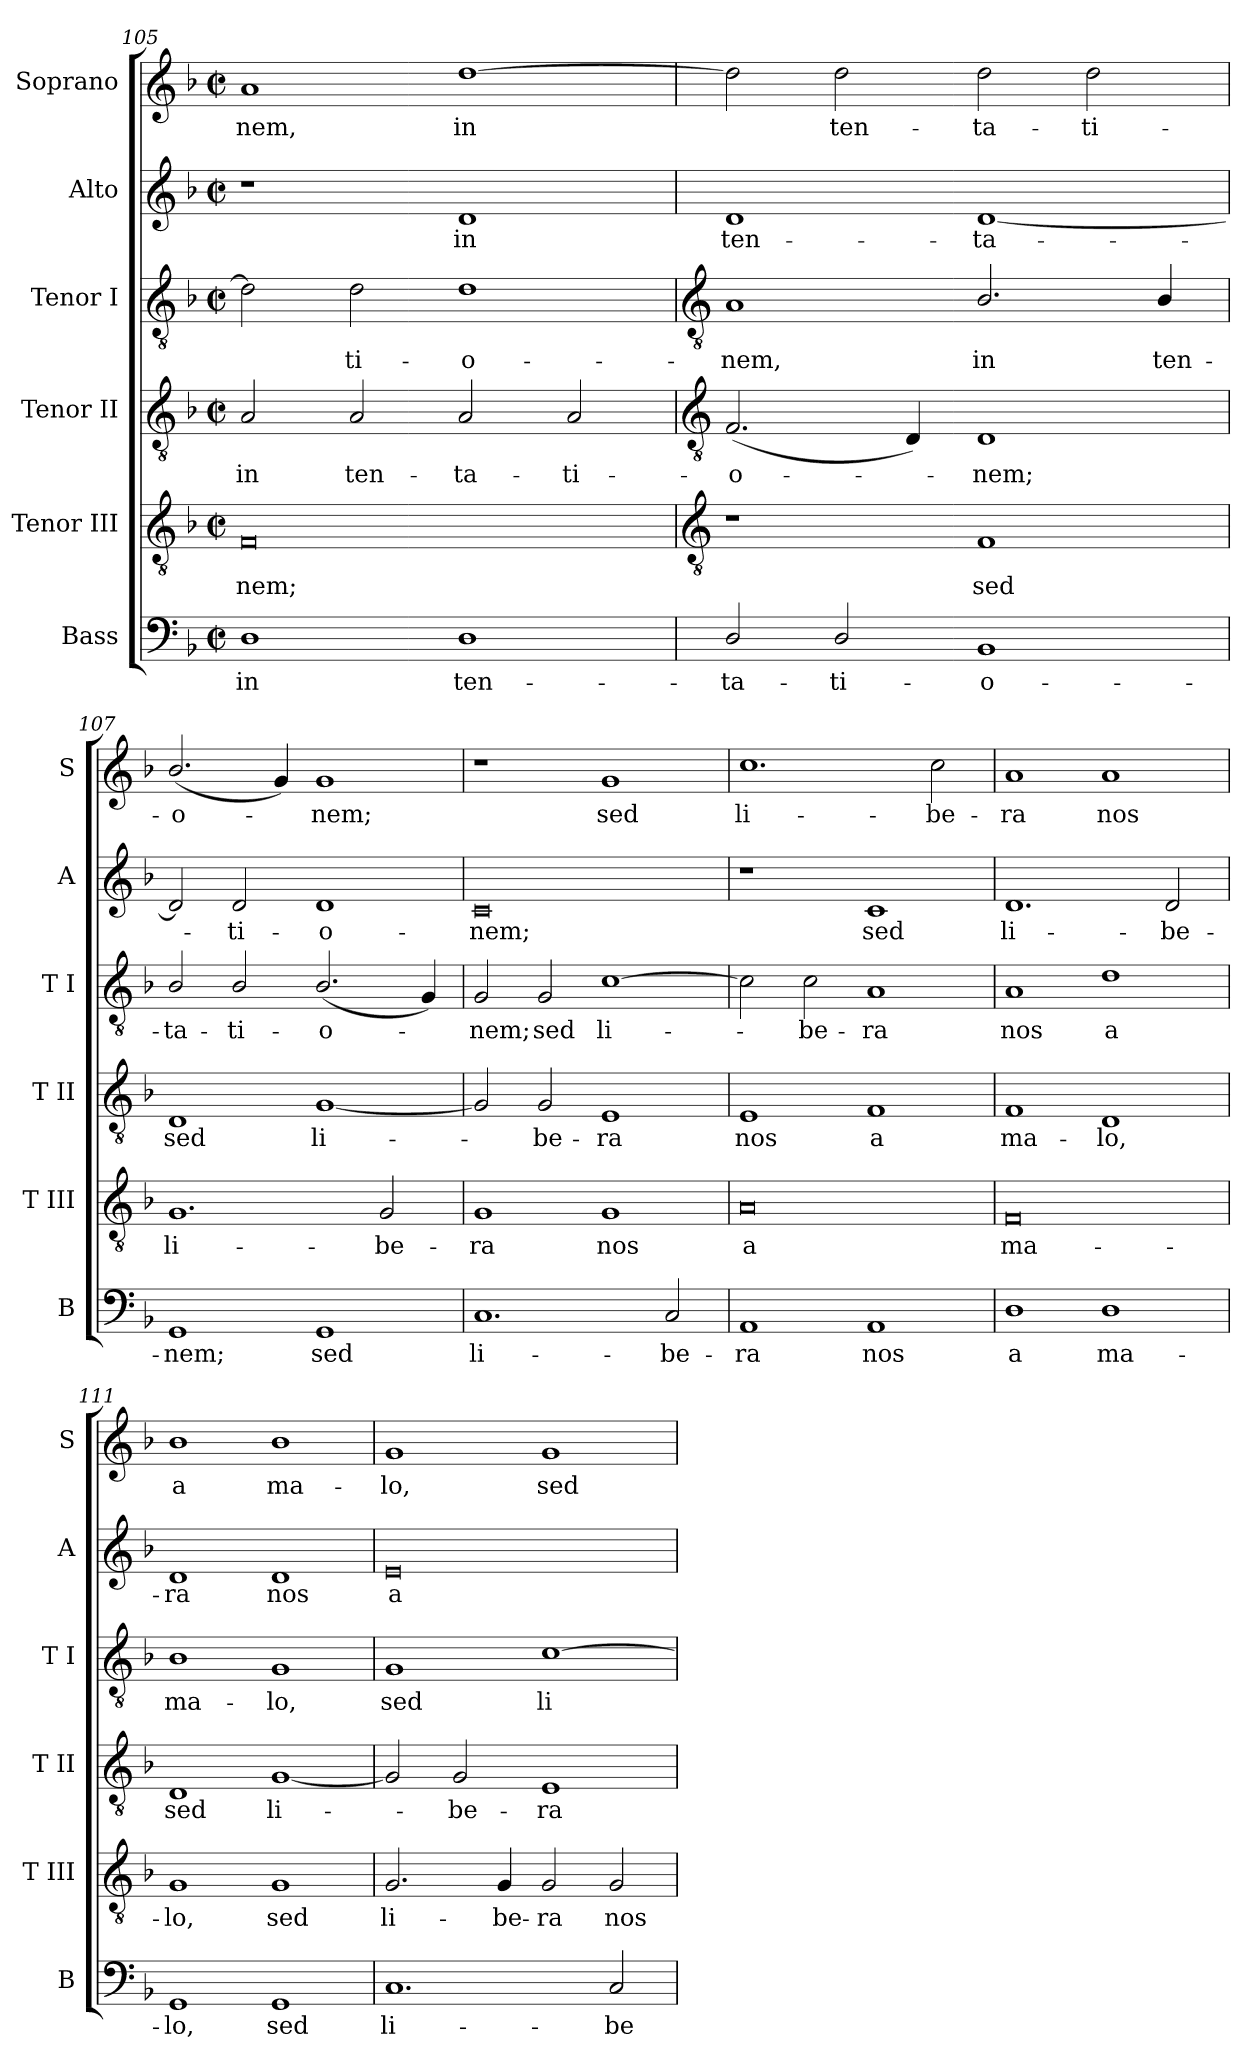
**kern	**text	**kern	**text	**kern	**text	**kern	**text	**kern	**text	**kern	**text
*part6	*part6	*part5	*part5	*part4	*part4	*part3	*part3	*part2	*part2	*part1	*part1
*staff6	*staff6	*staff5	*staff5	*staff4	*staff4	*staff3	*staff3	*staff2	*staff2	*staff1	*staff1
*I"Bass	*	*I"Tenor III	*	*I"Tenor II	*	*I"Tenor I	*	*I"Alto	*	*I"Soprano	*
*I'B	*	*I'T III	*	*I'T II	*	*I'T I	*	*I'A	*	*I'S	*
*clefF4	*	*clefGv2	*	*clefGv2	*	*clefGv2	*	*clefG2	*	*clefG2	*
*k[b-]	*	*k[b-]	*	*k[b-]	*	*k[b-]	*	*k[b-]	*	*k[b-]	*
*F:	*	*F:	*	*F:	*	*F:	*	*F:	*	*F:	*
*M4/2	*	*M4/2	*	*M4/2	*	*M4/2	*	*M4/2	*	*M4/2	*
*met(c|)	*	*met(c|)	*	*met(c|)	*	*met(c|)	*	*met(c|)	*	*met(c|)	*
=105	=105	=105	=105	=105	=105	=105	=105	=105	=105	=105	=105
!	!LO:LY:b	!	!LO:LY:b	!	!LO:LY:b	!	!	!	!	!	!LO:LY:b
1D	in	0F	-nem;	2A	in	2d]	.	1r	.	1a	-nem,
!	!	!	!	!	!LO:LY:b	!	!LO:LY:b	!	!	!	!
.	.	.	.	2A	ten-	2d	ti-	.	.	.	.
!	!LO:LY:b	!	!	!	!LO:LY:b	!	!LO:LY:b	!	!LO:LY:b	!	!LO:LY:b
1D	ten-	.	.	2A	-ta-	1d	-o-	1d	in	[1dd	in
!	!	!	!	!	!LO:LY:b	!	!	!	!	!	!
.	.	.	.	2A	-ti-	.	.	.	.	.	.
!!LO:LB:g=z
=106	=106	=106	=106	=106	=106	=106	=106	=106	=106	=106	=106
*	*	*clefGv2	*	*clefGv2	*	*clefGv2	*	*	*	*	*
!	!LO:LY:b	!	!	!	!LO:LY:b	!	!LO:LY:b	!	!LO:LY:b	!	!
2D/	-ta-	1r	.	(<2.F	-o-	1A	-nem,	1d	ten-	2dd]	.
!	!LO:LY:b	!	!	!	!	!	!	!	!	!	!LO:LY:b
2D/	-ti-	.	.	.	.	.	.	.	.	2dd	ten-
.	.	.	.	4D)	.	.	.	.	.	.	.
!	!LO:LY:b	!	!LO:LY:b	!	!LO:LY:b	!	!LO:LY:b	!	!LO:LY:b	!	!LO:LY:b
1BB-	-o-	1F	sed	1D	nem;	2.B-/	in	[1d	-ta-	2dd	-ta-
!	!	!	!	!	!	!	!	!	!	!	!LO:LY:b
.	.	.	.	.	.	.	.	.	.	2dd	-ti-
!	!	!	!	!	!	!	!LO:LY:b	!	!	!	!
.	.	.	.	.	.	4B-/	ten-	.	.	.	.
=107	=107	=107	=107	=107	=107	=107	=107	=107	=107	=107	=107
!	!LO:LY:b	!	!LO:LY:b	!	!LO:LY:b	!	!LO:LY:b	!	!	!	!LO:LY:b
1GG	-nem;	1.G	li-	1D	sed	2B-/	-ta-	2d]	.	(<2.b-/	-o-
!	!	!	!	!	!	!	!LO:LY:b	!	!LO:LY:b	!	!
.	.	.	.	.	.	2B-/	-ti-	2d	ti-	.	.
.	.	.	.	.	.	.	.	.	.	4g)	.
!	!LO:LY:b	!	!	!	!LO:LY:b	!	!LO:LY:b	!	!LO:LY:b	!	!LO:LY:b
1GG	sed	.	.	[1G	li-	(<2.B-/	-o-	1d	-o-	1g	nem;
!	!	!	!LO:LY:b	!	!	!	!	!	!	!	!
.	.	2G	-be-	.	.	.	.	.	.	.	.
.	.	.	.	.	.	4G)	.	.	.	.	.
=108	=108	=108	=108	=108	=108	=108	=108	=108	=108	=108	=108
!	!LO:LY:b	!	!LO:LY:b	!	!	!	!LO:LY:b	!	!LO:LY:b	!	!
1.C	li-	1G	-ra	2G]	.	2G	nem;	0c	-nem;	1r	.
!	!	!	!	!	!LO:LY:b	!	!LO:LY:b	!	!	!	!
.	.	.	.	2G	be-	2G	sed	.	.	.	.
!	!	!	!LO:LY:b	!	!LO:LY:b	!	!LO:LY:b	!	!	!	!LO:LY:b
.	.	1G	nos	1E	-ra	[1c	li-	.	.	1g	sed
!	!LO:LY:b	!	!	!	!	!	!	!	!	!	!
2C	-be-	.	.	.	.	.	.	.	.	.	.
=109	=109	=109	=109	=109	=109	=109	=109	=109	=109	=109	=109
!	!LO:LY:b	!	!LO:LY:b	!	!LO:LY:b	!	!	!	!	!	!LO:LY:b
1AA	-ra	0A	a	1E	nos	2c]	.	1r	.	1.cc	li-
!	!	!	!	!	!	!	!LO:LY:b	!	!	!	!
.	.	.	.	.	.	2c	be-	.	.	.	.
!	!LO:LY:b	!	!	!	!LO:LY:b	!	!LO:LY:b	!	!LO:LY:b	!	!
1AA	nos	.	.	1F	a	1A	-ra	1c	sed	.	.
!	!	!	!	!	!	!	!	!	!	!	!LO:LY:b
.	.	.	.	.	.	.	.	.	.	2cc	-be-
=110	=110	=110	=110	=110	=110	=110	=110	=110	=110	=110	=110
!	!LO:LY:b	!	!LO:LY:b	!	!LO:LY:b	!	!LO:LY:b	!	!LO:LY:b	!	!LO:LY:b
1D	a	0F	ma-	1F	ma-	1A	nos	1.d	li-	1a	-ra
!	!LO:LY:b	!	!	!	!LO:LY:b	!	!LO:LY:b	!	!	!	!LO:LY:b
1D	ma-	.	.	1D	-lo,	1d	a	.	.	1a	nos
!	!	!	!	!	!	!	!	!	!LO:LY:b	!	!
.	.	.	.	.	.	.	.	2d	-be-	.	.
=111	=111	=111	=111	=111	=111	=111	=111	=111	=111	=111	=111
!	!LO:LY:b	!	!LO:LY:b	!	!LO:LY:b	!	!LO:LY:b	!	!LO:LY:b	!	!LO:LY:b
1GG	-lo,	1G	-lo,	1D	sed	1B-	ma-	1d	-ra	1b-	a
!	!LO:LY:b	!	!LO:LY:b	!	!LO:LY:b	!	!LO:LY:b	!	!LO:LY:b	!	!LO:LY:b
1GG	sed	1G	sed	[1G	li-	1G	-lo,	1d	nos	1b-	ma-
=112	=112	=112	=112	=112	=112	=112	=112	=112	=112	=112	=112
!	!LO:LY:b	!	!LO:LY:b	!	!	!	!LO:LY:b	!	!LO:LY:b	!	!LO:LY:b
1.C	li-	2.G	li-	2G]	.	1G	sed	0e	a	1g	-lo,
!	!	!	!	!	!LO:LY:b	!	!	!	!	!	!
.	.	.	.	2G	be-	.	.	.	.	.	.
!	!	!	!LO:LY:b	!	!	!	!	!	!	!	!
.	.	4G	-be-	.	.	.	.	.	.	.	.
!	!	!	!LO:LY:b	!	!LO:LY:b	!	!LO:LY:b	!	!	!	!LO:LY:b
.	.	2G	-ra	1E	-ra	[1c	li-	.	.	1g	sed
!	!LO:LY:b	!	!LO:LY:b	!	!	!	!	!	!	!	!
2C	-be-	2G	nos	.	.	.	.	.	.	.	.
=	=	=	=	=	=	=	=	=	=	=	=
*-	*-	*-	*-	*-	*-	*-	*-	*-	*-	*-	*-
